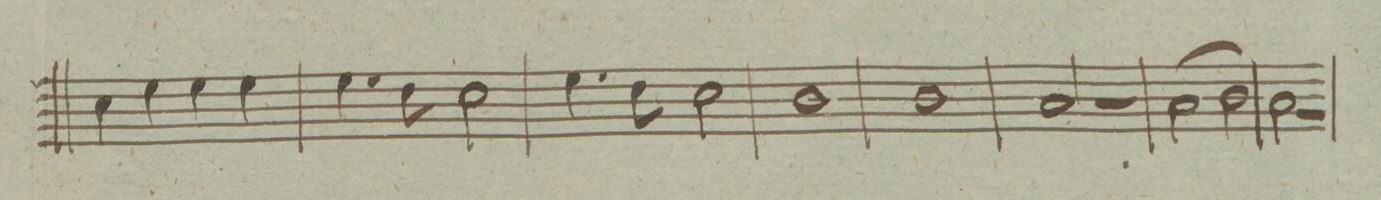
**kern	**dynam
*I"Clarinetto Primo in C. et B.	*
*clefG2	*
*k[]	*
*met(c|)	*
*M2/2	*
4cc\	.
4ee\	.
4ee\	.
4ee\	.
=26	=26
4.ee\	.
8dd\	.
2cc\	.
=27	=27
4.ee\	.
8dd\	.
2cc\	.
=28	=28
1b\	.
=29	=29
1b\	.
=30	=30
2a/	.
2r	.
=31	=31
(2a\	.
2b\)	.
=32	=32
2a\	.
2r	.
=33	=33
*-	*-
